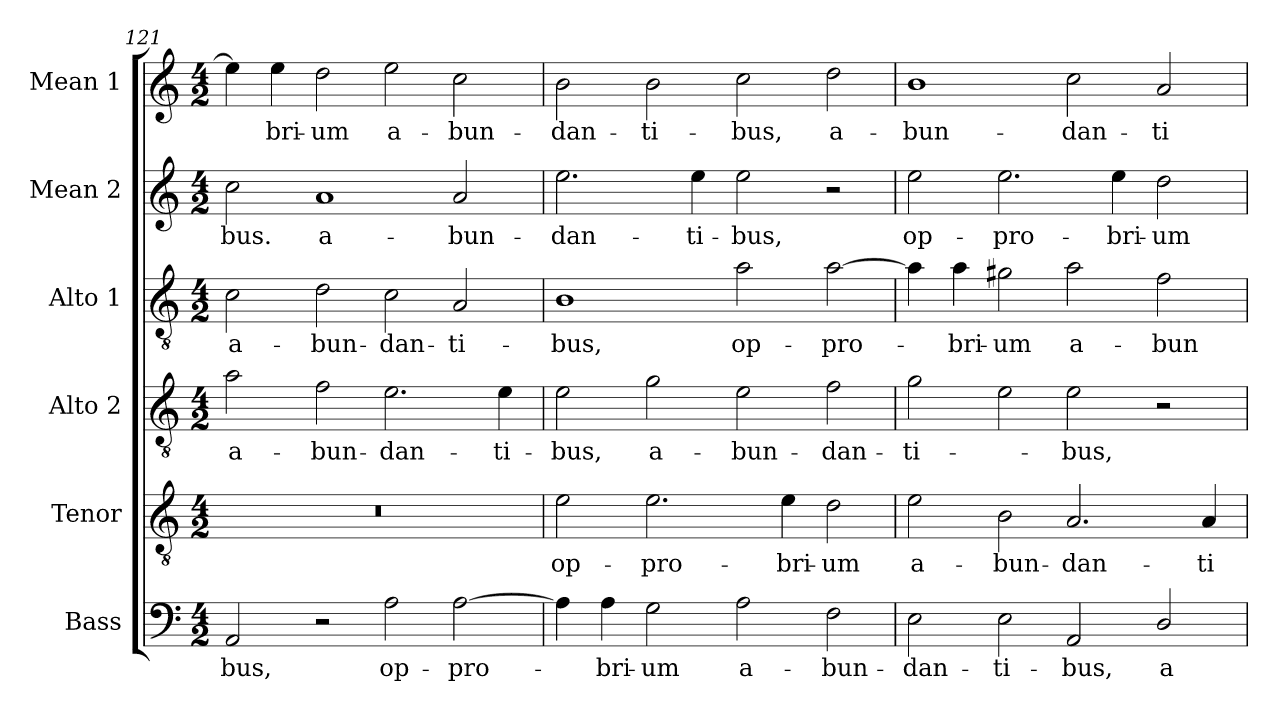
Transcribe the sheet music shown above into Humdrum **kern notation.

**kern	**text	**kern	**text	**kern	**text	**kern	**text	**kern	**text	**kern	**text
*part6	*part6	*part5	*part5	*part4	*part4	*part3	*part3	*part2	*part2	*part1	*part1
*staff6	*staff6	*staff5	*staff5	*staff4	*staff4	*staff3	*staff3	*staff2	*staff2	*staff1	*staff1
*I"Bass	*	*I"Tenor	*	*I"Alto 2	*	*I"Alto 1	*	*I"Mean 2	*	*I"Mean 1	*
*I'B.	*	*I'T.	*	*I'A2.	*	*I'A1	*	*I'M2.	*	*I'M1.	*
*clefF4	*	*clefGv2	*	*clefGv2	*	*clefGv2	*	*clefG2	*	*clefG2	*
*	*	*ITrd7c12	*	*ITrd7c12	*	*ITrd7c12	*	*	*	*	*
*k[]	*	*k[]	*	*k[]	*	*k[]	*	*k[]	*	*k[]	*
*a:	*	*a:	*	*a:	*	*a:	*	*a:	*	*a:	*
*M4/2	*	*M4/2	*	*M4/2	*	*M4/2	*	*M4/2	*	*M4/2	*
=121	=121	=121	=121	=121	=121	=121	=121	=121	=121	=121	=121
!	!LO:LY:b:color=#000000	!LO:N:vis=1	!	!	!	!	!	!	!	!	!
!	!	!	!	!	!LO:LY:b:color=#000000	!	!	!	!	!	!
!	!	!	!	!	!	!	!LO:LY:b:color=#000000	!	!	!	!
!	!	!	!	!	!	!	!	!	!LO:LY:b:color=#000000	!	!
2AAi/	-bus,	0r	.	2Ai\	a-	2Ci\	a-	2cci\	-bus.	4eei\]	.
!	!	!	!	!	!	!	!	!	!	!	!LO:LY:b:color=#000000
.	.	.	.	.	.	.	.	.	.	4eei\	-bri-
!	!	!	!	!	!LO:LY:b:color=#000000	!	!	!	!	!	!
!	!	!	!	!	!	!	!LO:LY:b:color=#000000	!	!	!	!
!	!	!	!	!	!	!	!	!	!LO:LY:b:color=#000000	!	!
!	!	!	!	!	!	!	!	!	!	!	!LO:LY:b:color=#000000
2r	.	.	.	2Fi\	-bun-	2Di\	-bun-	1ai	a-	2ddi\	-um
!	!LO:LY:b:color=#000000	!	!	!	!	!	!	!	!	!	!
!	!	!	!	!	!LO:LY:b:color=#000000	!	!	!	!	!	!
!	!	!	!	!	!	!	!LO:LY:b:color=#000000	!	!	!	!
!	!	!	!	!	!	!	!	!	!	!	!LO:LY:b:color=#000000
2Ai\	op-	.	.	2.Ei\	-dan-	2Ci\	-dan-	.	.	2eei\	a-
!	!LO:LY:b:color=#000000	!	!	!	!	!	!	!	!	!	!
!	!	!	!	!	!	!	!LO:LY:b:color=#000000	!	!	!	!
!	!	!	!	!	!	!	!	!	!LO:LY:b:color=#000000	!	!
!	!	!	!	!	!	!	!	!	!	!	!LO:LY:b:color=#000000
[>2Ai\	-pro-	.	.	.	.	2AAi/	-ti-	2ai/	-bun-	2cci\	-bun-
!	!	!	!	!	!LO:LY:b:color=#000000	!	!	!	!	!	!
.	.	.	.	4Ei\	-ti-	.	.	.	.	.	.
=122	=122	=122	=122	=122	=122	=122	=122	=122	=122	=122	=122
!	!	!	!LO:LY:b:color=#000000	!	!	!	!	!	!	!	!
!	!	!	!	!	!LO:LY:b:color=#000000	!	!	!	!	!	!
!	!	!	!	!	!	!	!LO:LY:b:color=#000000	!	!	!	!
!	!	!	!	!	!	!	!	!	!LO:LY:b:color=#000000	!	!
!	!	!	!	!	!	!	!	!	!	!	!LO:LY:b:color=#000000
4Ai\]	.	2Ei\	op-	2Ei\	-bus,	1BBi	-bus,	2.eei\	-dan-	2bi\	-dan-
!	!LO:LY:b:color=#000000	!	!	!	!	!	!	!	!	!	!
4Ai\	-bri-	.	.	.	.	.	.	.	.	.	.
!	!LO:LY:b:color=#000000	!	!	!	!	!	!	!	!	!	!
!	!	!	!LO:LY:b:color=#000000	!	!	!	!	!	!	!	!
!	!	!	!	!	!LO:LY:b:color=#000000	!	!	!	!	!	!
!	!	!	!	!	!	!	!	!	!	!	!LO:LY:b:color=#000000
2Gi\	-um	2.Ei\	-pro-	2Gi\	a-	.	.	.	.	2bi\	-ti-
!	!	!	!	!	!	!	!	!	!LO:LY:b:color=#000000	!	!
.	.	.	.	.	.	.	.	4eei\	-ti-	.	.
!	!LO:LY:b:color=#000000	!	!	!	!	!	!	!	!	!	!
!	!	!	!	!	!LO:LY:b:color=#000000	!	!	!	!	!	!
!	!	!	!	!	!	!	!LO:LY:b:color=#000000	!	!	!	!
!	!	!	!	!	!	!	!	!	!LO:LY:b:color=#000000	!	!
!	!	!	!	!	!	!	!	!	!	!	!LO:LY:b:color=#000000
2Ai\	a-	.	.	2Ei\	-bun-	2Ai\	op-	2eei\	-bus,	2cci\	-bus,
!	!	!	!LO:LY:b:color=#000000	!	!	!	!	!	!	!	!
.	.	4Ei\	-bri-	.	.	.	.	.	.	.	.
!	!LO:LY:b:color=#000000	!	!	!	!	!	!	!	!	!	!
!	!	!	!LO:LY:b:color=#000000	!	!	!	!	!	!	!	!
!	!	!	!	!	!LO:LY:b:color=#000000	!	!	!	!	!	!
!	!	!	!	!	!	!	!LO:LY:b:color=#000000	!	!	!	!
!	!	!	!	!	!	!	!	!	!	!	!LO:LY:b:color=#000000
2Fi\	-bun-	2Di\	-um	2Fi\	-dan-	[>2Ai\	-pro-	2r	.	2ddi\	a-
=123	=123	=123	=123	=123	=123	=123	=123	=123	=123	=123	=123
!	!LO:LY:b:color=#000000	!	!	!	!	!	!	!	!	!	!
!	!	!	!LO:LY:b:color=#000000	!	!	!	!	!	!	!	!
!	!	!	!	!	!LO:LY:b:color=#000000	!	!	!	!	!	!
!	!	!	!	!	!	!	!	!	!LO:LY:b:color=#000000	!	!
!	!	!	!	!	!	!	!	!	!	!	!LO:LY:b:color=#000000
2Ei\	-dan-	2Ei\	a-	2Gi\	-ti-	4Ai\]	.	2eei\	op-	1bi	-bun-
!	!	!	!	!	!	!	!LO:LY:b:color=#000000	!	!	!	!
.	.	.	.	.	.	4Ai\	-bri-	.	.	.	.
!	!LO:LY:b:color=#000000	!	!	!	!	!	!	!	!	!	!
!	!	!	!LO:LY:b:color=#000000	!	!	!	!	!	!	!	!
!	!	!	!	!	!	!	!LO:LY:b:color=#000000	!	!	!	!
!	!	!	!	!	!	!	!	!	!LO:LY:b:color=#000000	!	!
2Ei\	-ti-	2BBi\	-bun-	2Ei\	.	2G#Xi\	-um	2.eei\	-pro-	.	.
!	!LO:LY:b:color=#000000	!	!	!	!	!	!	!	!	!	!
!	!	!	!LO:LY:b:color=#000000	!	!	!	!	!	!	!	!
!	!	!	!	!	!LO:LY:b:color=#000000	!	!	!	!	!	!
!	!	!	!	!	!	!	!LO:LY:b:color=#000000	!	!	!	!
!	!	!	!	!	!	!	!	!	!	!	!LO:LY:b:color=#000000
2AAi/	-bus,	2.AAi/	-dan-	2Ei\	-bus,	2Ai\	a-	.	.	2cci\	-dan-
!	!	!	!	!	!	!	!	!	!LO:LY:b:color=#000000	!	!
.	.	.	.	.	.	.	.	4eei\	-bri-	.	.
!	!LO:LY:b:color=#000000	!	!	!	!	!	!	!	!	!	!
!	!	!	!	!	!	!	!LO:LY:b:color=#000000	!	!	!	!
!	!	!	!	!	!	!	!	!	!LO:LY:b:color=#000000	!	!
!	!	!	!	!	!	!	!	!	!	!	!LO:LY:b:color=#000000
2Di/	a-	.	.	2r	.	2Fi\	-bun-	2ddi\	-um	2ai/	-ti-
!	!	!	!LO:LY:b:color=#000000	!	!	!	!	!	!	!	!
.	.	4AAi/	-ti-	.	.	.	.	.	.	.	.
=	=	=	=	=	=	=	=	=	=	=	=
*-	*-	*-	*-	*-	*-	*-	*-	*-	*-	*-	*-
